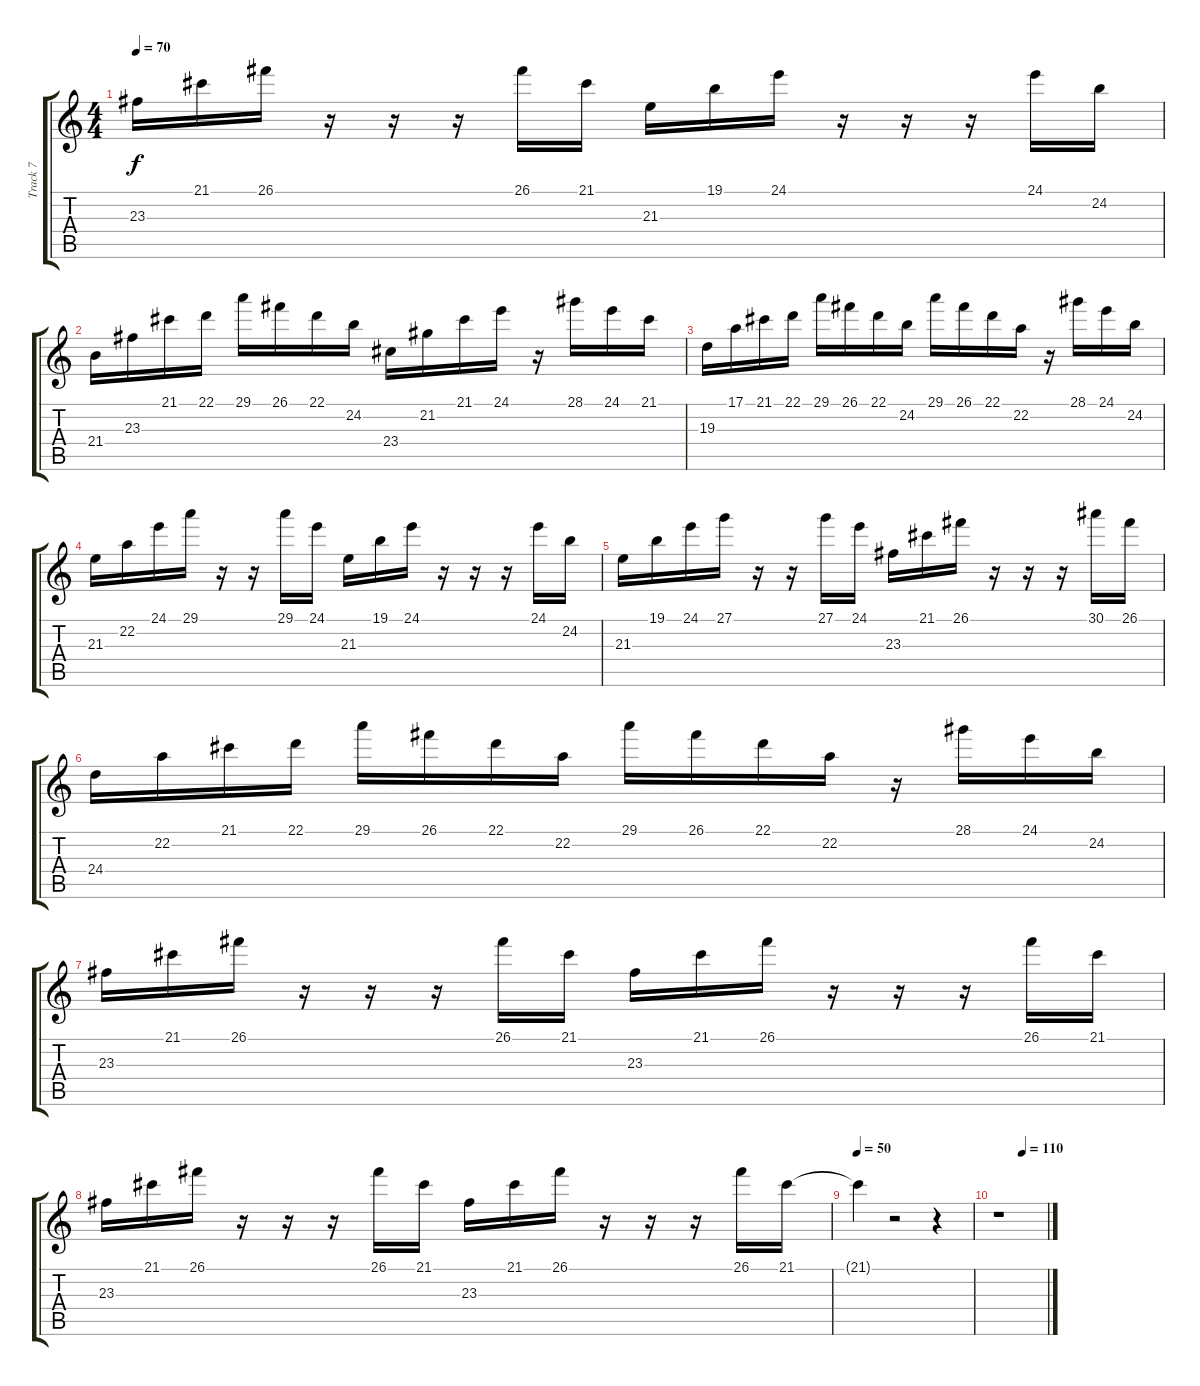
\track ("Track 7" "Track 7") {instrument acousticgrandpiano}
\staff {score tabs}
\tuning (E4 B3 G3 D3 A2 E2) {hide}
\ts (4 4)
\tempo 70
\clef g2
\ks c
23.3.16{dy f} 21.1.16 26.1.16 r.16 r.16 r.16 26.1.16 21.1.16 21.3.16 19.1.16 24.1.16 r.16 r.16 r.16 24.1.16 24.2.16 |
21.4.16 23.3.16 21.1.16 22.1.16 29.1.16 26.1.16 22.1.16 24.2.16 23.4.16 21.2.16 21.1.16 24.1.16 r.16 28.1.16 24.1.16 21.1.16 |
19.3.16 17.1.16 21.1.16 22.1.16 29.1.16 26.1.16 22.1.16 24.2.16 29.1.16 26.1.16 22.1.16 22.2.16 r.16 28.1.16 24.1.16 24.2.16 |
21.3.16 22.2.16 24.1.16 29.1.16 r.16 r.16 29.1.16 24.1.16 21.3.16 19.1.16 24.1.16 r.16 r.16 r.16 24.1.16 24.2.16 |
21.3.16 19.1.16 24.1.16 27.1.16 r.16 r.16 27.1.16 24.1.16 23.3.16 21.1.16 26.1.16 r.16 r.16 r.16 30.1.16 26.1.16 |
24.4.16 22.2.16 21.1.16 22.1.16 29.1.16 26.1.16 22.1.16 22.2.16 29.1.16 26.1.16 22.1.16 22.2.16 r.16 28.1.16 24.1.16 24.2.16 |
23.3.16 21.1.16 26.1.16 r.16 r.16 r.16 26.1.16 21.1.16 23.3.16 21.1.16 26.1.16 r.16 r.16 r.16 26.1.16 21.1.16 |
23.3.16 21.1.16 26.1.16 r.16 r.16 r.16 26.1.16 21.1.16 23.3.16 21.1.16 26.1.16 r.16 r.16 r.16 26.1.16 21.1.16 |
\tempo 50
21.1{t}.4 r.2 r.4 |
\tempo (110 0.5)
r.1
